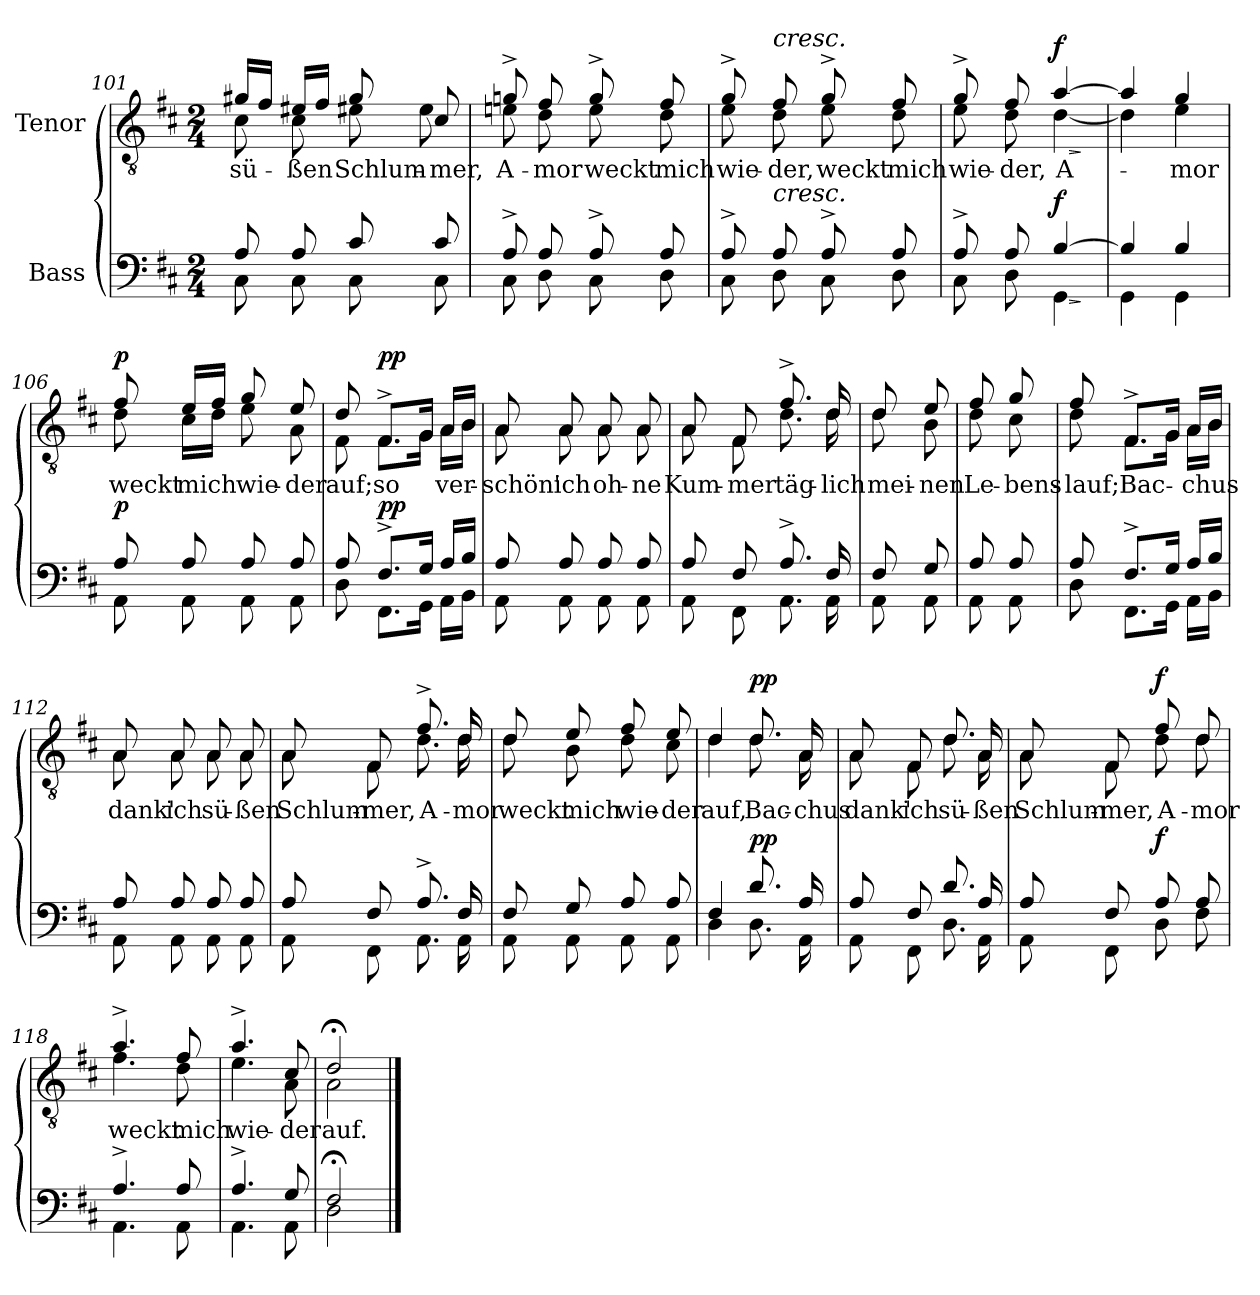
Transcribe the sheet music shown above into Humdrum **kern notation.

**kern	**dynam	**kern	**text	**dynam
*part2	*part2	*part1	*part1	*part1
*staff2	*staff2	*staff1	*staff1	*staff1
*I"Bass	*	*I"Tenor	*	*
!!LO:LB:g=z
*clefF4	*	*clefGv2	*	*
*k[f#c#]	*	*k[f#c#]	*	*
*M2/4	*	*M2/4	*	*
=101	=101	=101	=101	=101
*^	*	*	*	*
!	!	!	!	!LO:LY:b	!
*	*	*	*^	*	*
8A/	8C#\	.	16g#X/LL	8c#\	sü-	.
.	.	.	16f#/JJ	.	.	.
!	!	!	!	!	!LO:LY:b	!
8A/	8C#\	.	16e#X/LL	8c#\	-ßen	.
.	.	.	16f#/JJ	.	.	.
!	!	!	!	!	!LO:LY:b	!
8c#/	8C#\	.	8g#/	8e#X\	Schlum-	.
!	!	!	!	!	!LO:LY:b	!
8c#/	8C#\	.	8c#/	8e#\	-mer,	.
=102	=102	=102	=102	=102	=102	=102
!	!	!	!	!	!LO:LY:b	!
8A^/	8C#\	.	8gn^/	8en\	A-	.
!	!	!	!	!	!LO:LY:b	!
8A/	8D\	.	8f#/	8d\	-mor	.
!	!	!	!	!	!LO:LY:b	!
8A^/	8C#\	.	8g^/	8e\	weckt	.
!	!	!	!	!	!LO:LY:b	!
8A/	8D\	.	8f#/	8d\	mich	.
=103	=103	=103	=103	=103	=103	=103
!	!	!	!	!	!LO:LY:b	!
8A^/	8C#\	.	8g^/	8e\	wie-	.
!	!	!	!LO:TX:a:i:t=cresc.	!	!	!
!LO:TX:a:i:t=cresc.	!	!	!	!	!	!
!	!	!	!	!	!LO:LY:b	!
8A/	8D\	.	8f#/	8d\	-der,	.
!	!	!	!	!	!LO:LY:b	!
8A^/	8C#\	.	8g^/	8e\	weckt	.
!	!	!	!	!	!LO:LY:b	!
8A/	8D\	.	8f#/	8d\	mich	.
=104	=104	=104	=104	=104	=104	=104
!	!	!	!	!	!LO:LY:b	!
8A^/	8C#\	.	8g^/	8e\	wie-	.
!	!	!	!	!	!LO:LY:b	!
8A/	8D\	.	8f#/	8d\	-der,	.
!	!	!LO:HP:b	!	!	!LO:LY:b	!LO:HP:b
!	!	!LO:DY:n=1:a	!	!	!	!LO:DY:n=1:a
[4B/	4GG\	> f	[4a/	[4d\	A-	> f
*v	*v	*	*	*	*	*
*	*	*v	*v	*	*
.	]	.	.	]
=105	=105	=105	=105	=105
*^	*	*^	*	*
4B/]	4GG\	.	4a/]	4d\]	.	.
!	!	!	!	!	!LO:LY:b	!
4B/	4GG\	.	4g/	4e\	-mor	.
!!LO:LB:g=z	!!
=106	=106	=106	=106	=106	=106	=106
!	!	!LO:DY:a	!	!	!LO:LY:b	!LO:DY:a
8A/	8AA\	p	8f#/	8d\	weckt	p
!	!	!	!	!	!LO:LY:b	!
8A/	8AA\	.	16e/LL	16c#\LL	mich	.
.	.	.	16f#/JJ	16d\JJ	.	.
!	!	!	!	!	!LO:LY:b	!
8A/	8AA\	.	8g/	8e\	wie-	.
!	!	!	!	!	!LO:LY:b	!
8A/	8AA\	.	8e/	8A\	-der	.
=107	=107	=107	=107	=107	=107	=107
!	!	!	!	!	!LO:LY:b	!
8A/	8D\	.	8d/	8F#\	auf;	.
!	!	!LO:DY:a	!	!	!LO:LY:b	!LO:DY:a
8.F#^/L	8.FF#\L	pp	8.F#^/L	8.F#\L	so	pp
16G/Jk	16GG\Jk	.	16G/Jk	16G\Jk	.	.
!	!	!	!	!	!LO:LY:b	!
16A/LL	16AA\LL	.	16A/LL	16A\LL	ver-	.
16B/JJ	16BB\JJ	.	16B/JJ	16B\JJ	.	.
=108	=108	=108	=108	=108	=108	=108
!	!	!	!	!	!LO:LY:b	!
8A/	8AA\	.	8A/	8A\	-schön'	.
!	!	!	!	!	!LO:LY:b	!
8A/	8AA\	.	8A/	8A\	ich	.
!	!	!	!	!	!LO:LY:b	!
8A/	8AA\	.	8A/	8A\	oh-	.
!	!	!	!	!	!LO:LY:b	!
8A/	8AA\	.	8A/	8A\	-ne	.
=109	=109	=109	=109	=109	=109	=109
!	!	!	!	!	!LO:LY:b	!
8A/	8AA\	.	8A/	8A\	Kum-	.
!	!	!	!	!	!LO:LY:b	!
8F#/	8FF#\	.	8F#/	8F#\	-mer	.
!	!	!	!	!	!LO:LY:b	!
8.A^/	8.AA\	.	8.f#^/	8.d\	täg-	.
!	!	!	!	!	!LO:LY:b	!
16F#/	16AA\	.	16d/	16d\	-lich	.
=110	=110	=110	=110	=110	=110	=110
!	!	!	!	!	!LO:LY:b	!
8F#/	8AA\	.	8d/	8d\	mei-	.
!	!	!	!	!	!LO:LY:b	!
8G/	8AA\	.	8e/	8B\	-nen	.
!!LO:LB:g=z	!!
=110X1	=110X1	=110X1	=110X1	=110X1	=110X1	=110X1
!	!	!	!	!	!LO:LY:b	!
8A/	8AA\	.	8f#/	8d\	Le-	.
!	!	!	!	!	!LO:LY:b	!
8A/	8AA\	.	8g/	8c#\	-bens-	.
=111	=111	=111	=111	=111	=111	=111
!	!	!	!	!	!LO:LY:b	!
8A/	8D\	.	8f#/	8d\	-lauf;	.
!	!	!	!	!	!LO:LY:b	!
8.F#^/L	8.FF#\L	.	8.F#^/L	8.F#\L	Bac-	.
16G/Jk	16GG\Jk	.	16G/Jk	16G\Jk	.	.
!	!	!	!	!	!LO:LY:b	!
16A/LL	16AA\LL	.	16A/LL	16A\LL	-chus	.
16B/JJ	16BB\JJ	.	16B/JJ	16B\JJ	.	.
=112	=112	=112	=112	=112	=112	=112
!	!	!	!	!	!LO:LY:b	!
8A/	8AA\	.	8A/	8A\	dank'	.
!	!	!	!	!	!LO:LY:b	!
8A/	8AA\	.	8A/	8A\	ich	.
!	!	!	!	!	!LO:LY:b	!
8A/	8AA\	.	8A/	8A\	sü-	.
!	!	!	!	!	!LO:LY:b	!
8A/	8AA\	.	8A/	8A\	-ßen	.
=113	=113	=113	=113	=113	=113	=113
!	!	!	!	!	!LO:LY:b	!
8A/	8AA\	.	8A/	8A\	Schlum-	.
!	!	!	!	!	!LO:LY:b	!
8F#/	8FF#\	.	8F#/	8F#\	-mer,	.
!	!	!	!	!	!LO:LY:b	!
8.A^/	8.AA\	.	8.f#^/	8.d\	A-	.
!	!	!	!	!	!LO:LY:b	!
16F#/	16AA\	.	16d/	16d\	-mor	.
=114	=114	=114	=114	=114	=114	=114
!	!	!	!	!	!LO:LY:b	!
8F#/	8AA\	.	8d/	8d\	weckt	.
!	!	!	!	!	!LO:LY:b	!
8G/	8AA\	.	8e/	8B\	mich	.
!	!	!	!	!	!LO:LY:b	!
8A/	8AA\	.	8f#/	8d\	wie-	.
!	!	!	!	!	!LO:LY:b	!
8A/	8AA\	.	8e/	8c#\	-der	.
!!LO:LB:g=z	!!
=115	=115	=115	=115	=115	=115	=115
!	!	!	!	!	!LO:LY:b	!
4F#/	4D\	.	4d/	4d\	auf,	.
!	!	!LO:DY:a	!	!	!LO:LY:b	!LO:DY:a
8.d/	8.D\	pp	8.d/	8.d\	Bac-	pp
!	!	!	!	!	!LO:LY:b	!
16A/	16AA\	.	16A/	16A\	-chus	.
=116	=116	=116	=116	=116	=116	=116
!	!	!	!	!	!LO:LY:b	!
8A/	8AA\	.	8A/	8A\	dank'	.
!	!	!	!	!	!LO:LY:b	!
8F#/	8FF#\	.	8F#/	8F#\	ich	.
!	!	!	!	!	!LO:LY:b	!
8.d/	8.D\	.	8.d/	8.d\	sü-	.
!	!	!	!	!	!LO:LY:b	!
16A/	16AA\	.	16A/	16A\	-ßen	.
=117	=117	=117	=117	=117	=117	=117
!	!	!	!	!	!LO:LY:b	!
8A/	8AA\	.	8A/	8A\	Schlum-	.
!	!	!	!	!	!LO:LY:b	!
8F#/	8FF#\	.	8F#/	8F#\	-mer,	.
!	!	!LO:DY:a	!	!	!LO:LY:b	!LO:DY:a
8A/	8D\	f	8f#/	8d\	A-	f
!	!	!	!	!	!LO:LY:b	!
8A/	8F#\	.	8d/	8d\	-mor	.
=118	=118	=118	=118	=118	=118	=118
!	!	!	!	!	!LO:LY:b	!
4.A^/	4.AA\	.	4.a^/	4.f#\	weckt	.
!	!	!	!	!	!LO:LY:b	!
8A/	8AA\	.	8f#/	8d\	mich	.
=119	=119	=119	=119	=119	=119	=119
!	!	!	!	!	!LO:LY:b	!
4.A^/	4.AA\	.	4.a^/	4.e\	wie-	.
!	!	!	!	!	!LO:LY:b	!
8G/	8AA\	.	8c#/	8A\	-der	.
=120	=120	=120	=120	=120	=120	=120
!	!	!	!	!	!LO:LY:b	!
2F#;</	2D\	.	2d;</	2A\	auf.	.
*v	*v	*	*	*	*	*
*	*	*v	*v	*	*
==	==	==	==	==
*-	*-	*-	*-	*-
